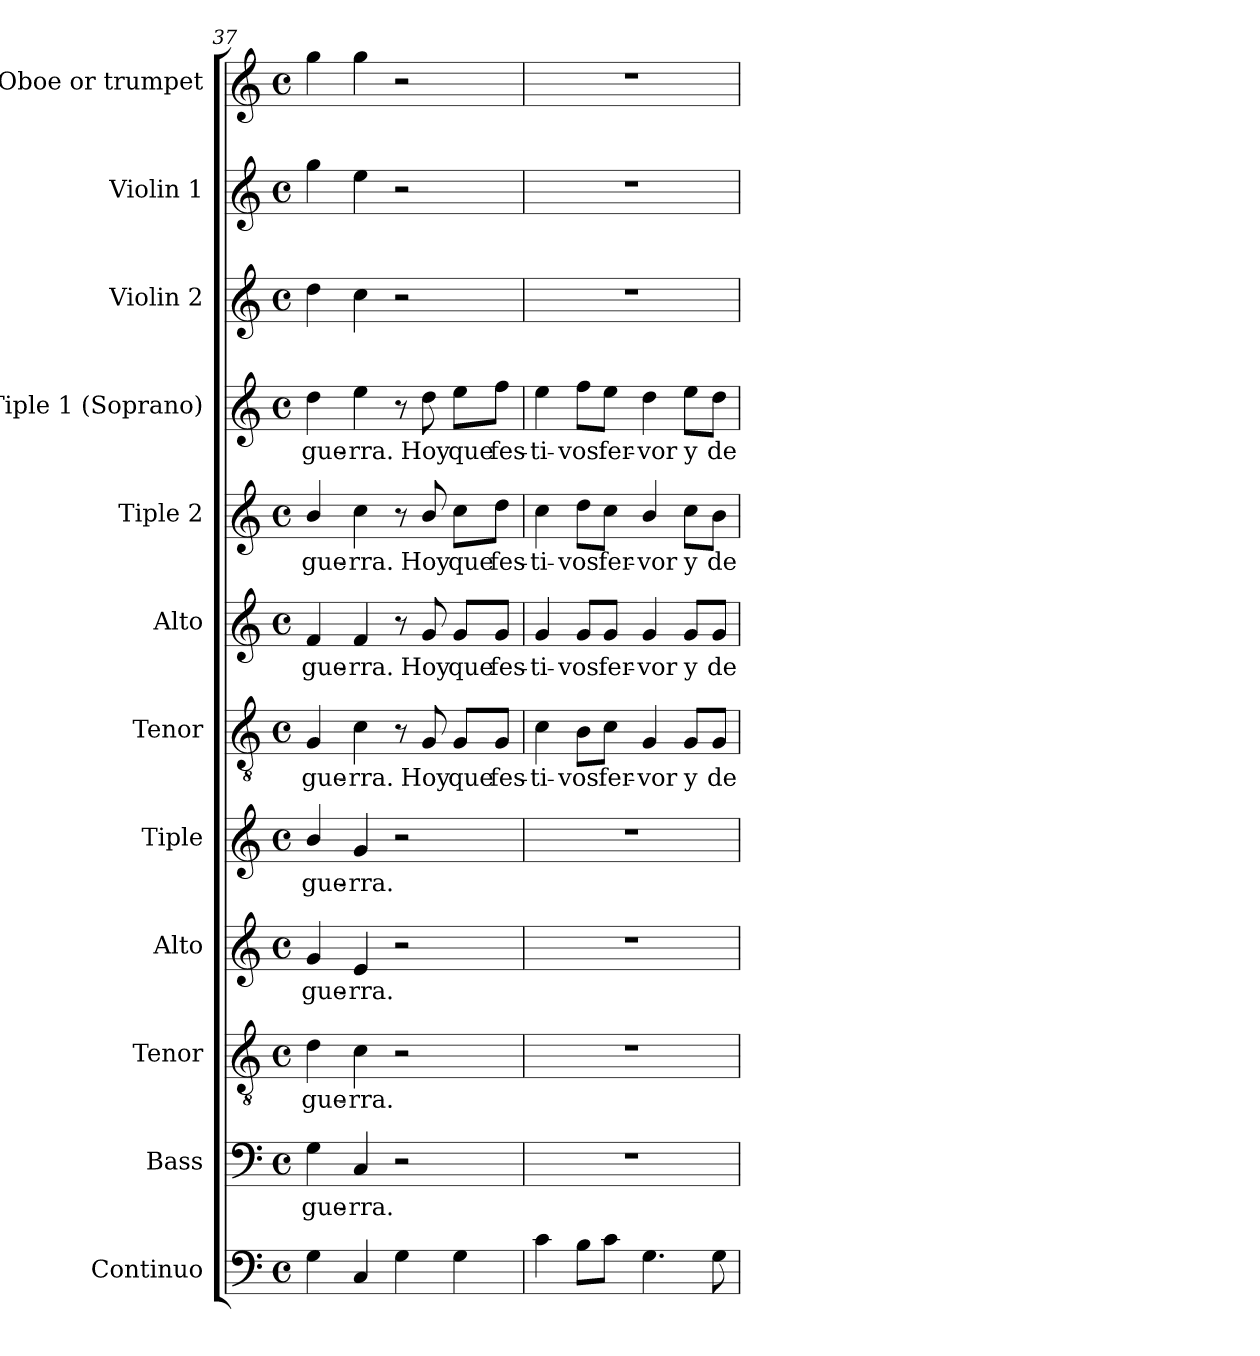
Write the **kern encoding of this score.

**kern	**kern	**text	**kern	**text	**kern	**text	**kern	**text	**kern	**text	**kern	**text	**kern	**text	**kern	**text	**kern	**kern	**kern
*part12	*part11	*part11	*part10	*part10	*part9	*part9	*part8	*part8	*part7	*part7	*part6	*part6	*part5	*part5	*part4	*part4	*part3	*part2	*part1
*staff12	*staff11	*staff11	*staff10	*staff10	*staff9	*staff9	*staff8	*staff8	*staff7	*staff7	*staff6	*staff6	*staff5	*staff5	*staff4	*staff4	*staff3	*staff2	*staff1
*I"Continuo	*I"Bass	*	*I"Tenor	*	*I"Alto	*	*I"Tiple	*	*I"Tenor	*	*I"Alto	*	*I"Tiple 2	*	*I"Tiple 1 (Soprano)	*	*I"Violin 2	*I"Violin 1	*I"Oboe or trumpet
*	*I'B.	*	*I'T.	*	*I'A.	*	*	*	*I'T.	*	*I'A.	*	*	*	*I'S1.	*	*I'Vln. 2	*I'Vln. 1	*I'Ob.
*clefF4	*clefF4	*	*clefGv2	*	*clefG2	*	*clefG2	*	*clefGv2	*	*clefG2	*	*clefG2	*	*clefG2	*	*clefG2	*clefG2	*clefG2
*	*	*	*ITrd7c12	*	*	*	*	*	*ITrd7c12	*	*	*	*	*	*	*	*	*	*
*k[]	*k[]	*	*k[]	*	*k[]	*	*k[]	*	*k[]	*	*k[]	*	*k[]	*	*k[]	*	*k[]	*k[]	*k[]
*C:	*C:	*	*C:	*	*C:	*	*C:	*	*C:	*	*C:	*	*C:	*	*C:	*	*C:	*C:	*C:
*M4/4	*M4/4	*	*M4/4	*	*M4/4	*	*M4/4	*	*M4/4	*	*M4/4	*	*M4/4	*	*M4/4	*	*M4/4	*M4/4	*M4/4
*met(c)	*met(c)	*	*met(c)	*	*met(c)	*	*met(c)	*	*met(c)	*	*met(c)	*	*met(c)	*	*met(c)	*	*met(c)	*met(c)	*met(c)
=37	=37	=37	=37	=37	=37	=37	=37	=37	=37	=37	=37	=37	=37	=37	=37	=37	=37	=37	=37
!	!	!LO:LY:b:color=#000000	!	!	!	!	!	!	!	!	!	!	!	!	!	!	!	!	!
!	!	!	!	!LO:LY:b:color=#000000	!	!	!	!	!	!	!	!	!	!	!	!	!	!	!
!	!	!	!	!	!	!LO:LY:b:color=#000000	!	!	!	!	!	!	!	!	!	!	!	!	!
!	!	!	!	!	!	!	!	!LO:LY:b:color=#000000	!	!	!	!	!	!	!	!	!	!	!
!	!	!	!	!	!	!	!	!	!	!LO:LY:b:color=#000000	!	!	!	!	!	!	!	!	!
!	!	!	!	!	!	!	!	!	!	!	!	!LO:LY:b:color=#000000	!	!	!	!	!	!	!
!	!	!	!	!	!	!	!	!	!	!	!	!	!	!LO:LY:b:color=#000000	!	!	!	!	!
!	!	!	!	!	!	!	!	!	!	!	!	!	!	!	!	!LO:LY:b:color=#000000	!	!	!
4Gi\	4Gi\	gue-	4Di\	gue-	4gi/	gue-	4bi/	gue-	4GGi/	gue-	4fi/	gue-	4bi/	gue-	4ddi\	gue-	4ddi\	4ggi\	4ggi\
!	!	!LO:LY:b:color=#000000	!	!	!	!	!	!	!	!	!	!	!	!	!	!	!	!	!
!	!	!	!	!LO:LY:b:color=#000000	!	!	!	!	!	!	!	!	!	!	!	!	!	!	!
!	!	!	!	!	!	!LO:LY:b:color=#000000	!	!	!	!	!	!	!	!	!	!	!	!	!
!	!	!	!	!	!	!	!	!LO:LY:b:color=#000000	!	!	!	!	!	!	!	!	!	!	!
!	!	!	!	!	!	!	!	!	!	!LO:LY:b:color=#000000	!	!	!	!	!	!	!	!	!
!	!	!	!	!	!	!	!	!	!	!	!	!LO:LY:b:color=#000000	!	!	!	!	!	!	!
!	!	!	!	!	!	!	!	!	!	!	!	!	!	!LO:LY:b:color=#000000	!	!	!	!	!
!	!	!	!	!	!	!	!	!	!	!	!	!	!	!	!	!LO:LY:b:color=#000000	!	!	!
4Ci/	4Ci/	-rra.	4Ci\	-rra.	4ei/	-rra.	4gi/	-rra.	4Ci\	-rra.	4fi/	-rra.	4cci\	-rra.	4eei\	-rra.	4cci\	4eei\	4ggi\
4Gi\	2r	.	2r	.	2r	.	2r	.	8r	.	8r	.	8r	.	8r	.	2r	2r	2r
!	!	!	!	!	!	!	!	!	!	!LO:LY:b:color=#000000	!	!	!	!	!	!	!	!	!
!	!	!	!	!	!	!	!	!	!	!	!	!LO:LY:b:color=#000000	!	!	!	!	!	!	!
!	!	!	!	!	!	!	!	!	!	!	!	!	!	!LO:LY:b:color=#000000	!	!	!	!	!
!	!	!	!	!	!	!	!	!	!	!	!	!	!	!	!	!LO:LY:b:color=#000000	!	!	!
.	.	.	.	.	.	.	.	.	8GGi/	Hoy	8gi/	Hoy	8bi/	Hoy	8ddi\	Hoy	.	.	.
!	!	!	!	!	!	!	!	!	!	!LO:LY:b:color=#000000	!	!	!	!	!	!	!	!	!
!	!	!	!	!	!	!	!	!	!	!	!	!LO:LY:b:color=#000000	!	!	!	!	!	!	!
!	!	!	!	!	!	!	!	!	!	!	!	!	!	!LO:LY:b:color=#000000	!	!	!	!	!
!	!	!	!	!	!	!	!	!	!	!	!	!	!	!	!	!LO:LY:b:color=#000000	!	!	!
4Gi\	.	.	.	.	.	.	.	.	8GGi/L	que	8gi/L	que	8cci\L	que	8eei\L	que	.	.	.
!	!	!	!	!	!	!	!	!	!	!LO:LY:b:color=#000000	!	!	!	!	!	!	!	!	!
!	!	!	!	!	!	!	!	!	!	!	!	!LO:LY:b:color=#000000	!	!	!	!	!	!	!
!	!	!	!	!	!	!	!	!	!	!	!	!	!	!LO:LY:b:color=#000000	!	!	!	!	!
!	!	!	!	!	!	!	!	!	!	!	!	!	!	!	!	!LO:LY:b:color=#000000	!	!	!
.	.	.	.	.	.	.	.	.	8GGi/J	fes-	8gi/J	fes-	8ddi\J	fes-	8ffi\J	fes-	.	.	.
=38	=38	=38	=38	=38	=38	=38	=38	=38	=38	=38	=38	=38	=38	=38	=38	=38	=38	=38	=38
!	!	!	!	!	!	!	!	!	!	!LO:LY:b:color=#000000	!	!	!	!	!	!	!	!	!
!	!	!	!	!	!	!	!	!	!	!	!	!LO:LY:b:color=#000000	!	!	!	!	!	!	!
!	!	!	!	!	!	!	!	!	!	!	!	!	!	!LO:LY:b:color=#000000	!	!	!	!	!
!	!	!	!	!	!	!	!	!	!	!	!	!	!	!	!	!LO:LY:b:color=#000000	!	!	!
4ci\	1r	.	1r	.	1r	.	1r	.	4Ci\	-ti-	4gi/	-ti-	4cci\	-ti-	4eei\	-ti-	1r	1r	1r
!	!	!	!	!	!	!	!	!	!	!LO:LY:b:color=#000000	!	!	!	!	!	!	!	!	!
!	!	!	!	!	!	!	!	!	!	!	!	!LO:LY:b:color=#000000	!	!	!	!	!	!	!
!	!	!	!	!	!	!	!	!	!	!	!	!	!	!LO:LY:b:color=#000000	!	!	!	!	!
!	!	!	!	!	!	!	!	!	!	!	!	!	!	!	!	!LO:LY:b:color=#000000	!	!	!
8Bi\L	.	.	.	.	.	.	.	.	8BBi\L	-vos	8gi/L	-vos	8ddi\L	-vos	8ffi\L	-vos	.	.	.
!	!	!	!	!	!	!	!	!	!	!LO:LY:b:color=#000000	!	!	!	!	!	!	!	!	!
!	!	!	!	!	!	!	!	!	!	!	!	!LO:LY:b:color=#000000	!	!	!	!	!	!	!
!	!	!	!	!	!	!	!	!	!	!	!	!	!	!LO:LY:b:color=#000000	!	!	!	!	!
!	!	!	!	!	!	!	!	!	!	!	!	!	!	!	!	!LO:LY:b:color=#000000	!	!	!
8ci\J	.	.	.	.	.	.	.	.	8Ci\J	fer-	8gi/J	fer-	8cci\J	fer-	8eei\J	fer-	.	.	.
!	!	!	!	!	!	!	!	!	!	!LO:LY:b:color=#000000	!	!	!	!	!	!	!	!	!
!	!	!	!	!	!	!	!	!	!	!	!	!LO:LY:b:color=#000000	!	!	!	!	!	!	!
!	!	!	!	!	!	!	!	!	!	!	!	!	!	!LO:LY:b:color=#000000	!	!	!	!	!
!	!	!	!	!	!	!	!	!	!	!	!	!	!	!	!	!LO:LY:b:color=#000000	!	!	!
4.Gi\	.	.	.	.	.	.	.	.	4GGi/	-vor	4gi/	-vor	4bi/	-vor	4ddi\	-vor	.	.	.
!	!	!	!	!	!	!	!	!	!	!LO:LY:b:color=#000000	!	!	!	!	!	!	!	!	!
!	!	!	!	!	!	!	!	!	!	!	!	!LO:LY:b:color=#000000	!	!	!	!	!	!	!
!	!	!	!	!	!	!	!	!	!	!	!	!	!	!LO:LY:b:color=#000000	!	!	!	!	!
!	!	!	!	!	!	!	!	!	!	!	!	!	!	!	!	!LO:LY:b:color=#000000	!	!	!
.	.	.	.	.	.	.	.	.	8GGi/L	y	8gi/L	y	8cci\L	y	8eei\L	y	.	.	.
!	!	!	!	!	!	!	!	!	!	!LO:LY:b:color=#000000	!	!	!	!	!	!	!	!	!
!	!	!	!	!	!	!	!	!	!	!	!	!LO:LY:b:color=#000000	!	!	!	!	!	!	!
!	!	!	!	!	!	!	!	!	!	!	!	!	!	!LO:LY:b:color=#000000	!	!	!	!	!
!	!	!	!	!	!	!	!	!	!	!	!	!	!	!	!	!LO:LY:b:color=#000000	!	!	!
8Gi\	.	.	.	.	.	.	.	.	8GGi/J	de-	8gi/J	de-	8bi\J	de-	8ddi\J	de-	.	.	.
=	=	=	=	=	=	=	=	=	=	=	=	=	=	=	=	=	=	=	=
*-	*-	*-	*-	*-	*-	*-	*-	*-	*-	*-	*-	*-	*-	*-	*-	*-	*-	*-	*-
